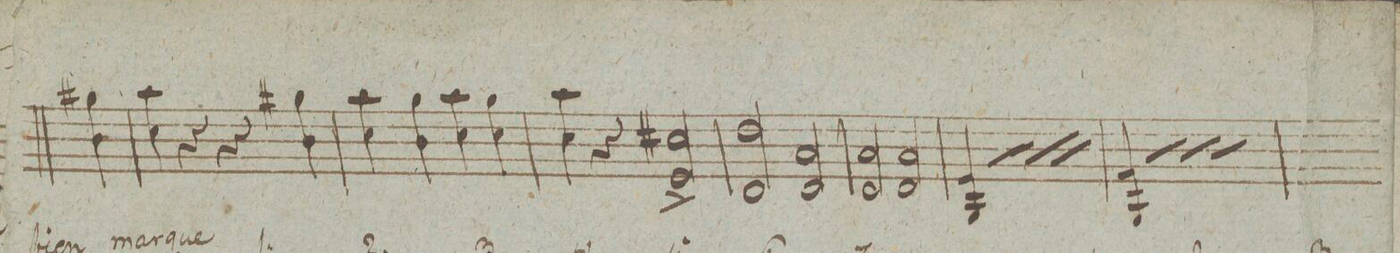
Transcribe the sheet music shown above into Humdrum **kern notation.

**kern	**dynam
*I"Violino 2do	*
*clefG2	*
*k[]	*
*met(c|)	*
*M2/2	*
4gg#X\ 4b\	.
=33	=33
4aa\ 4cc\	.
4r	.
4r	.
4gg#X\ 4b\	.
=34	=34
4aa\ 4cc\	.
4gg\ 4b\	.
4aa\ 4cc\	.
4gg\ 4cc\	.
=35	=35
4aa\ 4cc\	.
4r	.
2cc#X/ 2e^/	.
=36	=36
2dd/ 2d/	.
2a/ 2d/	.
=37	=37
2a/ 2d/	.
2a/ 2d/	.
=38	=38
4e/ 4G/	.
*rep	*
4e/ 4G/	.
*Xrep	*
*rep	*
4e/ 4G/	.
*Xrep	*
*rep	*
4e/ 4G/	.
*Xrep	*
=39	=39
4f/ 4G/	.
*rep	*
4f/ 4G/	.
*Xrep	*
*rep	*
4f/ 4G/	.
*Xrep	*
*rep	*
4f/ 4G/	.
*Xrep	*
=40	=40
*-	*-
